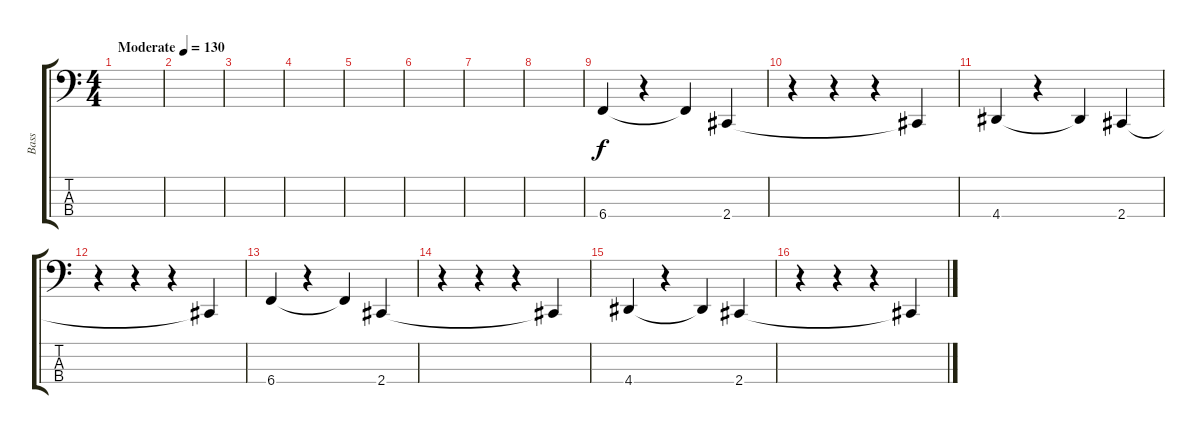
\track ("Bass" "Bass") {instrument electricbasspick bank 80}
\staff {score tabs}
\tuning (E2 B1 Gb1 B0) {hide}
\ts (4 4)
\tempo (130 "Moderate")
\clef f4
\ks c
|
|
|
|
|
|
|
|
6.4.4 r.4 6.4{t}.4 2.4.4 |
r.4 r.4 r.4 2.4{t}.4 |
4.4.4 r.4 4.4{t}.4 2.4.4 |
r.4 r.4 r.4 2.4{t}.4 |
6.4.4 r.4 6.4{t}.4 2.4.4 |
r.4 r.4 r.4 2.4{t}.4 |
4.4.4 r.4 4.4{t}.4 2.4.4 |
r.4 r.4 r.4 2.4{t}.4
